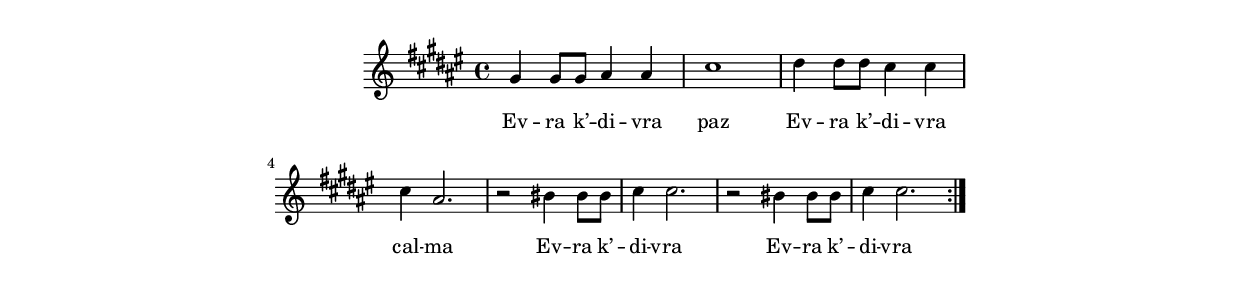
\version "2.19.45"
\paper {
	line-width = 4.6\in
}

melody = \relative c'' {
  \clef treble
  \key fis \major
  \time 4/4
  \new Voice = "words" {
		\repeat volta 2 {
			gis4 gis8 gis ais4 ais | cis1 |
			dis4 dis8 dis cis4 cis | cis ais2. |
			r2 bis4 bis8 bis | cis4 cis2. |
			r2 bis4 bis8 bis | cis4 cis2. |
		}
	}
}

text =  \lyricmode {
	Ev -- ra k’ -- di -- vra paz
	Ev -- ra k’ -- di -- vra cal -- ma
	Ev -- ra k’ -- di -- vra__
	Ev -- ra k’ -- di -- vra__
}

\score {
      <<
    \new Staff  {
    	\new Voice = "one" { \melody }
  	}
    \new Lyrics \lyricsto "words" \text
  >>
  \layout { 
   #(layout-set-staff-size 16)
   }
    \midi { 
  	\tempo 4 = 125
  }
}